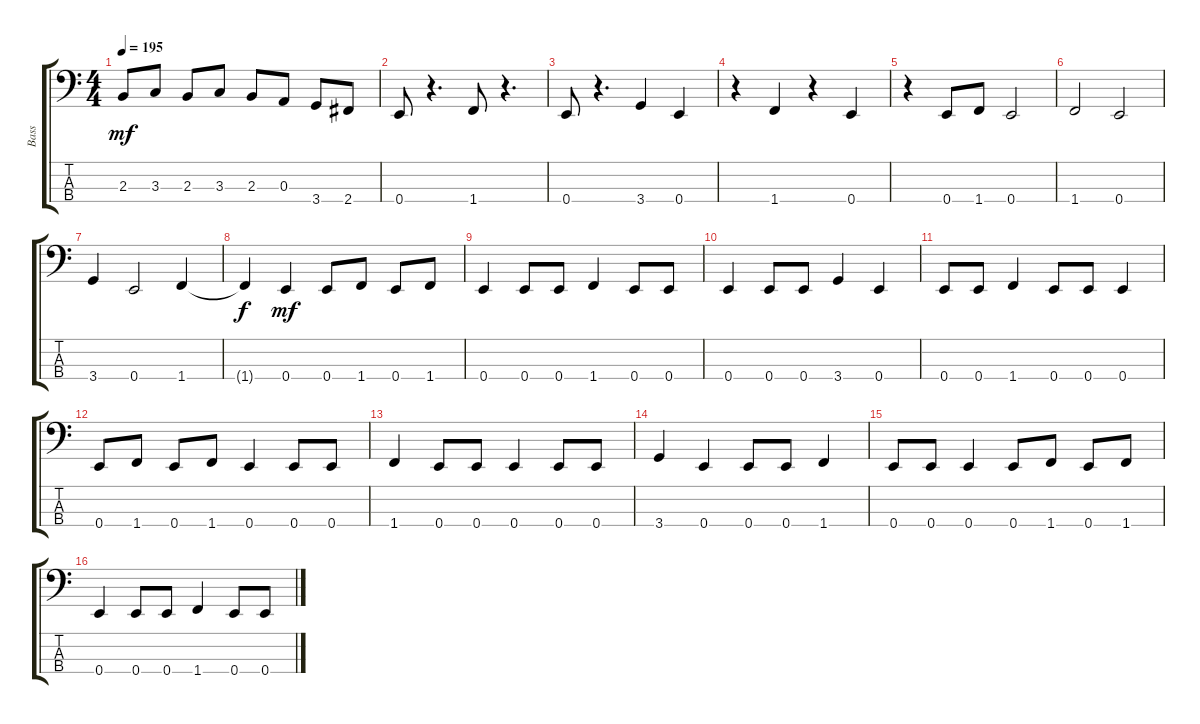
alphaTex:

\track ("Bass" "Bass") {instrument electricbasspick}
\staff {score tabs}
\tuning (G2 D2 A1 E1) {hide}
\ts (4 4)
\tempo 195
\clef f4
\ks c
2.3.8{dy mf instrument electricbasspick} 3.3.8 2.3.8 3.3.8 2.3.8 0.3.8 3.4.8 2.4.8 |
0.4.8 r.4{d} 1.4.8 r.4{d} |
0.4.8 r.4{d} 3.4.4 0.4.4 |
r.4 1.4.4 r.4 0.4.4 |
r.4 0.4.8 1.4.8 0.4.2 |
1.4.2 0.4.2 |
3.4.4 0.4.2 1.4.4 |
1.4{t}.4{dy f} 0.4.4{dy mf} 0.4.8 1.4.8 0.4.8 1.4.8 |
0.4.4 0.4.8 0.4.8 1.4.4 0.4.8 0.4.8 |
0.4.4 0.4.8 0.4.8 3.4.4 0.4.4 |
0.4.8 0.4.8 1.4.4 0.4.8 0.4.8 0.4.4 |
0.4.8 1.4.8 0.4.8 1.4.8 0.4.4 0.4.8 0.4.8 |
1.4.4 0.4.8 0.4.8 0.4.4 0.4.8 0.4.8 |
3.4.4 0.4.4 0.4.8 0.4.8 1.4.4 |
0.4.8 0.4.8 0.4.4 0.4.8 1.4.8 0.4.8 1.4.8 |
0.4.4 0.4.8 0.4.8 1.4.4 0.4.8 0.4.8
